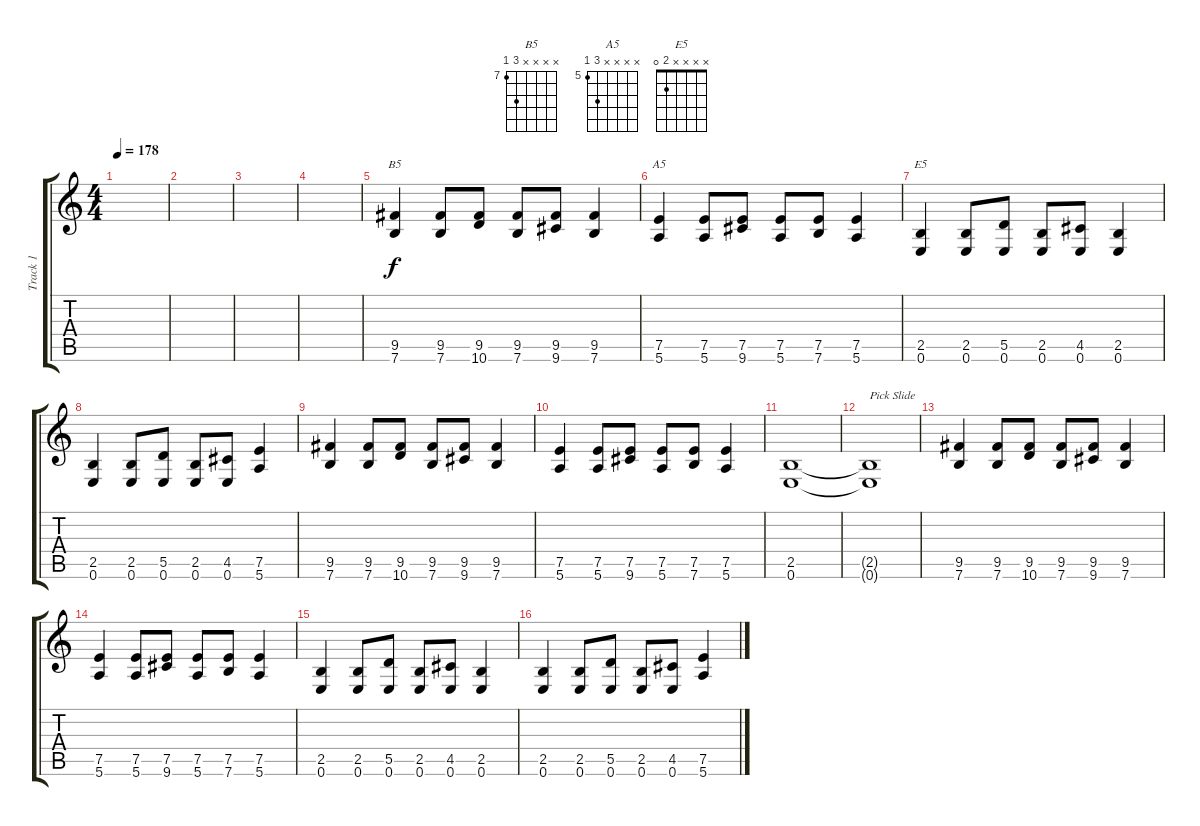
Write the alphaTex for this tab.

\track ("Track 1" "Track 1") {instrument distortionguitar}
\staff {score tabs}
\tuning (E4 B3 G3 D3 A2 E2) {hide}
\chord ("B5" x x x x 9 7) {firstfret 7}
\chord ("A5" x x x x 7 5) {firstfret 5}
\chord ("E5" x x x x 2 0)
\ts (4 4)
\tempo 178
\clef g2
\ks c
|
|
|
|
(9.5 7.6).4{ch "B5"} (9.5 7.6).8 (9.5 10.6).8 (9.5 7.6).8 (9.5 9.6).8 (9.5 7.6).4 |
(7.5 5.6).4{ch "A5"} (7.5 5.6).8 (7.5 9.6).8 (7.5 5.6).8 (7.5 7.6).8 (7.5 5.6).4 |
(2.5 0.6).4{ch "E5"} (2.5 0.6).8 (5.5 0.6).8 (2.5 0.6).8 (4.5 0.6).8 (2.5 0.6).4 |
(2.5 0.6).4 (2.5 0.6).8 (5.5 0.6).8 (2.5 0.6).8 (4.5 0.6).8 (7.5 5.6).4 |
(9.5 7.6).4 (9.5 7.6).8 (9.5 10.6).8 (9.5 7.6).8 (9.5 9.6).8 (9.5 7.6).4 |
(7.5 5.6).4 (7.5 5.6).8 (7.5 9.6).8 (7.5 5.6).8 (7.5 7.6).8 (7.5 5.6).4 |
(2.5 0.6).1 |
(2.5{t} 0.6{t}).1{txt "Pick Slide"} |
(9.5 7.6).4 (9.5 7.6).8 (9.5 10.6).8 (9.5 7.6).8 (9.5 9.6).8 (9.5 7.6).4 |
(7.5 5.6).4 (7.5 5.6).8 (7.5 9.6).8 (7.5 5.6).8 (7.5 7.6).8 (7.5 5.6).4 |
(2.5 0.6).4 (2.5 0.6).8 (5.5 0.6).8 (2.5 0.6).8 (4.5 0.6).8 (2.5 0.6).4 |
(2.5 0.6).4 (2.5 0.6).8 (5.5 0.6).8 (2.5 0.6).8 (4.5 0.6).8 (7.5 5.6).4
